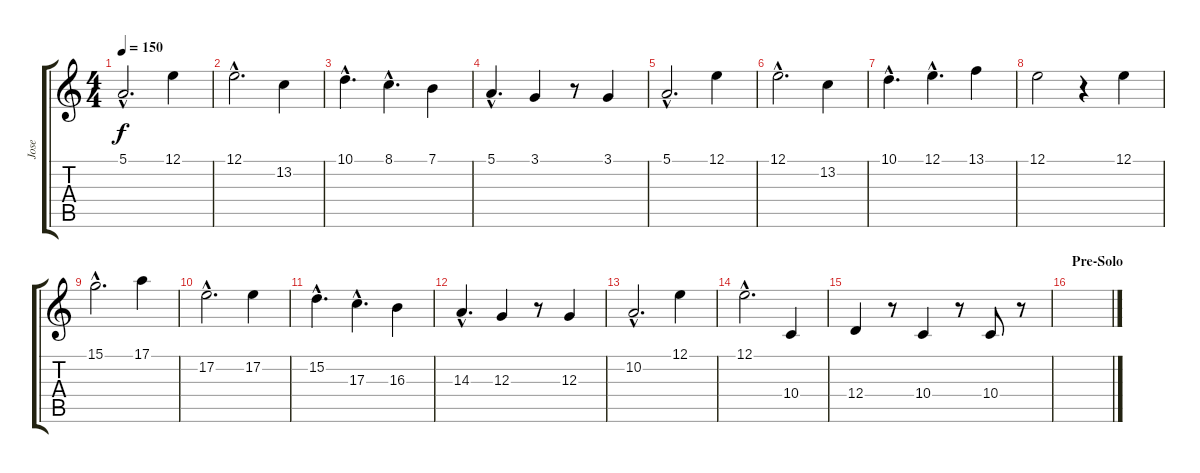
\track ("Jose" "Jose") {instrument synthstrings1}
\staff {score tabs}
\tuning (E4 B3 G3 D3 A2 E2) {hide}
\ts (4 4)
\tempo 150
\clef g2
\ks c
5.1{hac}.2{d dy f} 12.1.4 |
12.1{hac}.2{d} 13.2.4 |
10.1{hac}.4{d} 8.1{hac}.4{d} 7.1.4 |
5.1{hac}.4{d} 3.1.4 r.8 3.1.4 |
5.1{hac}.2{d} 12.1.4 |
12.1{hac}.2{d} 13.2.4 |
10.1{hac}.4{d} 12.1{hac}.4{d} 13.1.4 |
12.1.2 r.4 12.1.4 |
15.1{hac}.2{d} 17.1.4 |
17.2{hac}.2{d} 17.2.4 |
15.2{hac}.4{d} 17.3{hac}.4{d} 16.3.4 |
14.3{hac}.4{d} 12.3.4 r.8 12.3.4 |
10.2{hac}.2{d} 12.1.4 |
12.1{hac}.2{d} 10.4.4 |
12.4.4 r.8 10.4.4 r.8 10.4.8 r.8 |
\section ("" "Pre-Solo")
